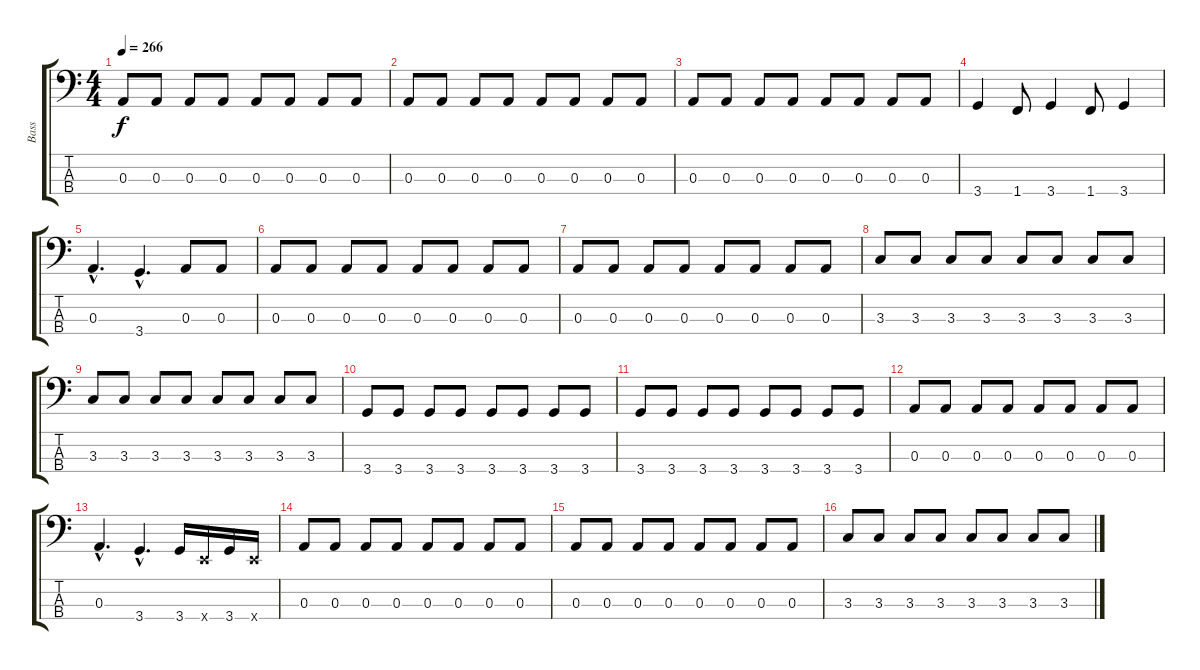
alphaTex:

\track ("Bass" "Bass") {instrument electricbasspick}
\staff {score tabs}
\tuning (G2 D2 A1 E1) {hide}
\ts (4 4)
\tempo 266
\clef f4
\ks c
0.3.8{dy f} 0.3.8 0.3.8 0.3.8 0.3.8 0.3.8 0.3.8 0.3.8 |
0.3.8 0.3.8 0.3.8 0.3.8 0.3.8 0.3.8 0.3.8 0.3.8 |
0.3.8 0.3.8 0.3.8 0.3.8 0.3.8 0.3.8 0.3.8 0.3.8 |
3.4.4 1.4.8 3.4.4 1.4.8 3.4.4 |
0.3{hac}.4{d} 3.4{hac}.4{d} 0.3.8 0.3.8 |
0.3.8 0.3.8 0.3.8 0.3.8 0.3.8 0.3.8 0.3.8 0.3.8 |
0.3.8 0.3.8 0.3.8 0.3.8 0.3.8 0.3.8 0.3.8 0.3.8 |
3.3.8 3.3.8 3.3.8 3.3.8 3.3.8 3.3.8 3.3.8 3.3.8 |
3.3.8 3.3.8 3.3.8 3.3.8 3.3.8 3.3.8 3.3.8 3.3.8 |
3.4.8 3.4.8 3.4.8 3.4.8 3.4.8 3.4.8 3.4.8 3.4.8 |
3.4.8 3.4.8 3.4.8 3.4.8 3.4.8 3.4.8 3.4.8 3.4.8 |
0.3.8 0.3.8 0.3.8 0.3.8 0.3.8 0.3.8 0.3.8 0.3.8 |
0.3{hac}.4{d} 3.4{hac}.4{d} 3.4.16 0.4{x}.16 3.4.16 0.4{x}.16 |
0.3.8 0.3.8 0.3.8 0.3.8 0.3.8 0.3.8 0.3.8 0.3.8 |
0.3.8 0.3.8 0.3.8 0.3.8 0.3.8 0.3.8 0.3.8 0.3.8 |
3.3.8 3.3.8 3.3.8 3.3.8 3.3.8 3.3.8 3.3.8 3.3.8
